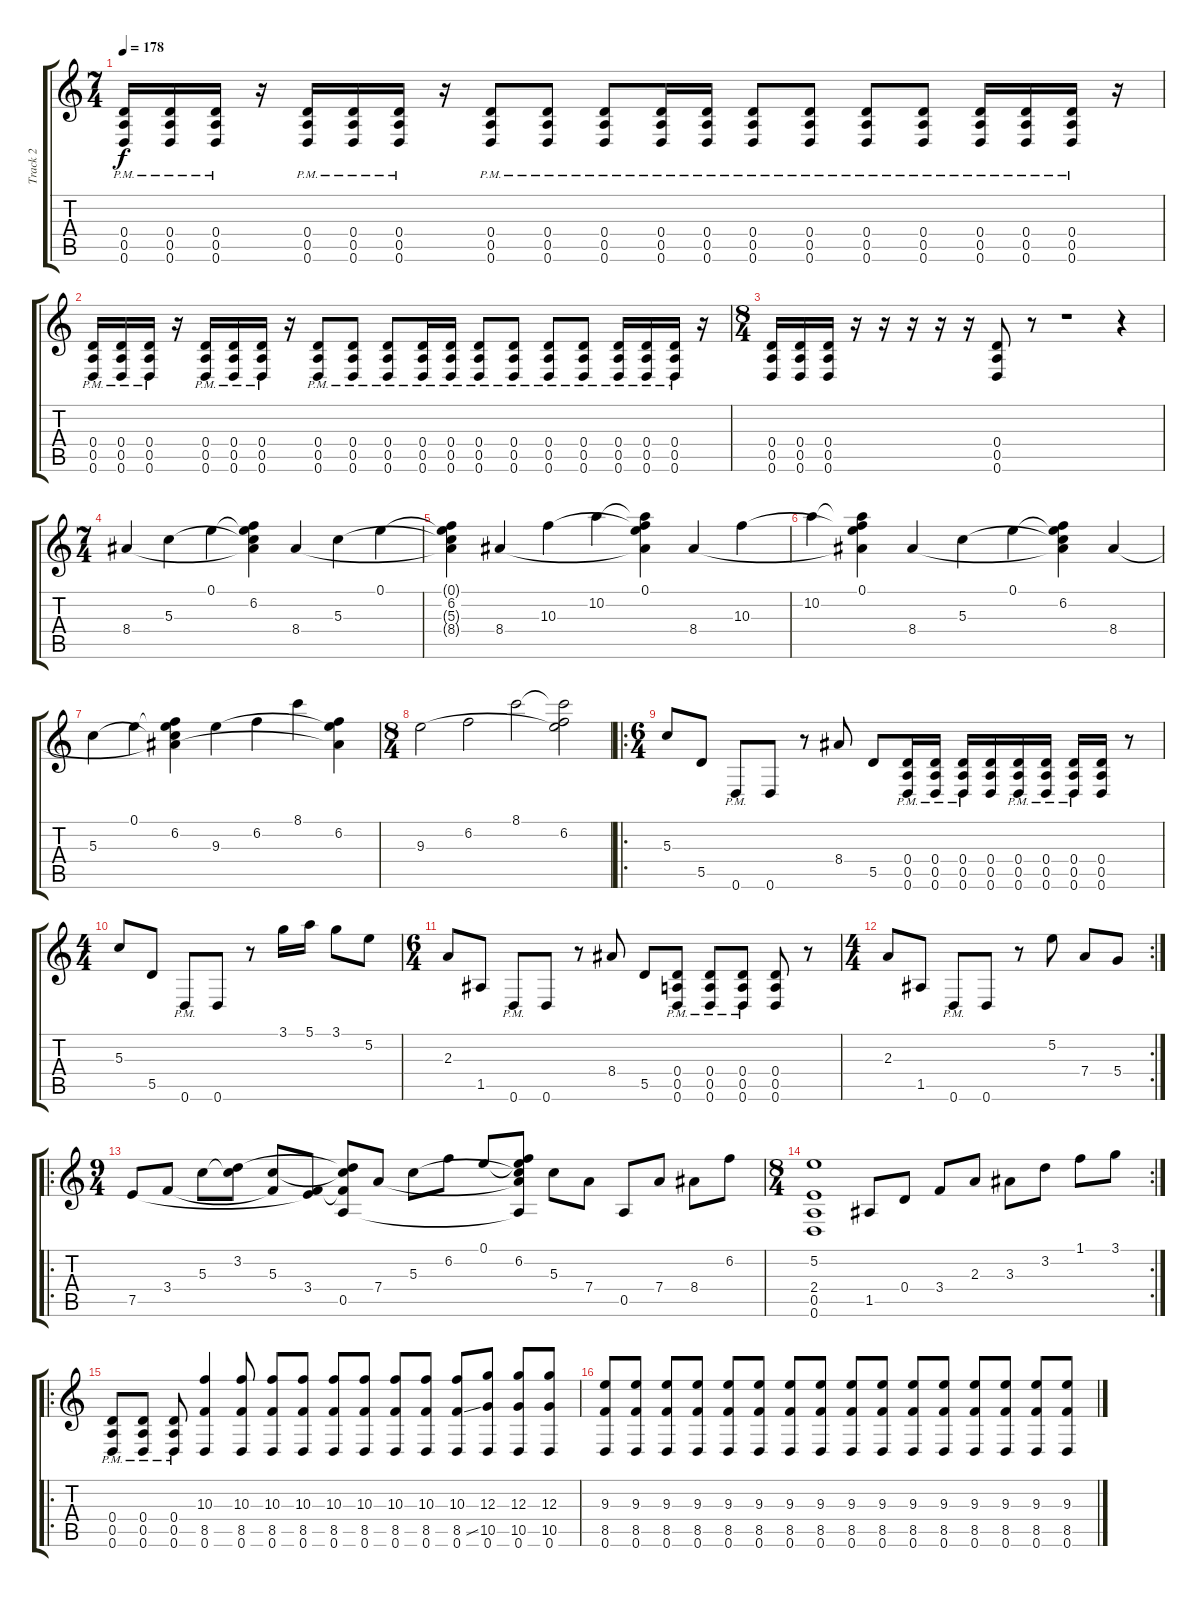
\track ("Track 2" "Track 2") {instrument distortionguitar}
\staff {score tabs}
\tuning (E4 B3 G3 D3 A2 D2) {hide}
\ts (7 4)
\tempo 178
\clef g2
\ks c
(0.4{pm} 0.5{pm} 0.6{pm}).16{dy f} (0.4{pm} 0.5{pm} 0.6{pm}).16 (0.4{pm} 0.5{pm} 0.6{pm}).16 r.16 (0.4{pm} 0.5{pm} 0.6{pm}).16 (0.4{pm} 0.5{pm} 0.6{pm}).16 (0.4{pm} 0.5{pm} 0.6{pm}).16 r.16 (0.4{pm} 0.5{pm} 0.6{pm}).8 (0.4{pm} 0.5{pm} 0.6{pm}).8 (0.4{pm} 0.5{pm} 0.6{pm}).8 (0.4{pm} 0.5{pm} 0.6{pm}).16 (0.4{pm} 0.5{pm} 0.6{pm}).16 (0.4{pm} 0.5{pm} 0.6{pm}).8 (0.4{pm} 0.5{pm} 0.6{pm}).8 (0.4{pm} 0.5{pm} 0.6{pm}).8 (0.4{pm} 0.5{pm} 0.6{pm}).8 (0.4{pm} 0.5{pm} 0.6{pm}).16 (0.4{pm} 0.5{pm} 0.6{pm}).16 (0.4{pm} 0.5{pm} 0.6{pm}).16 r.16 |
(0.4{pm} 0.5{pm} 0.6{pm}).16 (0.4{pm} 0.5{pm} 0.6{pm}).16 (0.4{pm} 0.5{pm} 0.6{pm}).16 r.16 (0.4{pm} 0.5{pm} 0.6{pm}).16 (0.4{pm} 0.5{pm} 0.6{pm}).16 (0.4{pm} 0.5{pm} 0.6{pm}).16 r.16 (0.4{pm} 0.5{pm} 0.6{pm}).8 (0.4{pm} 0.5{pm} 0.6{pm}).8 (0.4{pm} 0.5{pm} 0.6{pm}).8 (0.4{pm} 0.5{pm} 0.6{pm}).16 (0.4{pm} 0.5{pm} 0.6{pm}).16 (0.4{pm} 0.5{pm} 0.6{pm}).8 (0.4{pm} 0.5{pm} 0.6{pm}).8 (0.4{pm} 0.5{pm} 0.6{pm}).8 (0.4{pm} 0.5{pm} 0.6{pm}).8 (0.4{pm} 0.5{pm} 0.6{pm}).16 (0.4{pm} 0.5{pm} 0.6{pm}).16 (0.4{pm} 0.5{pm} 0.6{pm}).16 r.16 |
\ts (8 4)
(0.4 0.5 0.6).16 (0.4 0.5 0.6).16 (0.4 0.5 0.6).16 r.16 r.16 r.16 r.16 r.16 (0.4 0.5 0.6).8 r.8 r.1 r.4 |
\ts (7 4)
8.4.4 5.3.4 0.1.4 (0.1{t} 6.2 5.3{t} 8.4{t}).4 8.4.4 5.3.4 0.1.4 |
(0.1{t} 6.2 5.3{t} 8.4{t}).4 8.4.4 10.3.4 10.2.4 (0.1 10.2{t} 10.3{t} 8.4{t}).4 8.4.4 10.3.4 |
10.2.4 (0.1 10.2{t} 10.3{t} 8.4{t}).4 8.4.4 5.3.4 0.1.4 (0.1{t} 6.2 5.3{t} 8.4{t}).4 8.4.4 |
5.3.4 0.1.4 (0.1{t} 6.2 5.3{t} 8.4{t}).4 9.3.4 6.2.4 8.1.4 (6.2 9.3{t} 8.4{t}).4 |
\ts (8 4)
9.3.2 6.2.2 8.1.2 (8.1{t} 6.2 9.3{t}).2 |
\ro
\ts (6 4)
5.3.8 5.5.8 0.6{pm}.8 0.6.8 r.8 8.4.8 5.5.8 (0.4 0.5 0.6{pm}).16 (0.4 0.5 0.6{pm}).16 (0.4 0.5 0.6{pm}).16 (0.4 0.5 0.6).16 (0.4 0.5 0.6{pm}).16 (0.4 0.5 0.6{pm}).16 (0.4 0.5 0.6{pm}).16 (0.4 0.5 0.6).16 r.8 |
\ts (4 4)
5.3.8 5.5.8 0.6{pm}.8 0.6.8 r.8 3.1.16 5.1.16 3.1.8 5.2.8 |
\ts (6 4)
2.3.8 1.5.8 0.6{pm}.8 0.6.8 r.8 8.4.8 5.5.8 (0.4 0.5 0.6{pm}).8 (0.4 0.5 0.6{pm}).8 (0.4 0.5 0.6{pm}).8 (0.4 0.5 0.6).8 r.8 |
\rc 2
\ts (4 4)
2.3.8 1.5.8 0.6{pm}.8 0.6.8 r.8 5.2.8 7.4.8 5.4.8 |
\ro
\ts (9 4)
7.5.8 3.4.8 5.3.8 (3.2 5.3{t}).8 (5.3 3.4{t}).8 (3.4 7.5{t}).8 (3.2{t} 5.3{t} 3.4{t} 0.5).8 7.4.8 5.3.8 6.2.8 0.1.8 (0.1{t} 6.2 5.3{t} 7.4{t} 0.5{t}).8 5.3.8 7.4.8 0.5.8 7.4.8 8.4.8 6.2.8 |
\rc 2
\ts (8 4)
(5.2 2.4 0.5 0.6).1 1.5.8 0.4.8 3.4.8 2.3.8 3.3.8 3.2.8 1.1.8 3.1.8 |
\ro
(0.4{pm} 0.5 0.6).8 (0.4{pm} 0.5 0.6).8 (0.4{pm} 0.5 0.6).8 (10.3 8.5 0.6).4 (10.3 8.5 0.6).8 (10.3 8.5 0.6).8 (10.3 8.5 0.6).8 (10.3 8.5 0.6).8 (10.3 8.5 0.6).8 (10.3 8.5 0.6).8 (10.3 8.5 0.6).8 (10.3 8.5{ss} 0.6).8 (12.3 10.5 0.6).8 (12.3 10.5 0.6).8 (12.3 10.5 0.6).8 |
(9.3 8.5 0.6).8 (9.3 8.5 0.6).8 (9.3 8.5 0.6).8 (9.3 8.5 0.6).8 (9.3 8.5 0.6).8 (9.3 8.5 0.6).8 (9.3 8.5 0.6).8 (9.3 8.5 0.6).8 (9.3 8.5 0.6).8 (9.3 8.5 0.6).8 (9.3 8.5 0.6).8 (9.3 8.5 0.6).8 (9.3 8.5 0.6).8 (9.3 8.5 0.6).8 (9.3 8.5 0.6).8 (9.3 8.5 0.6).8
